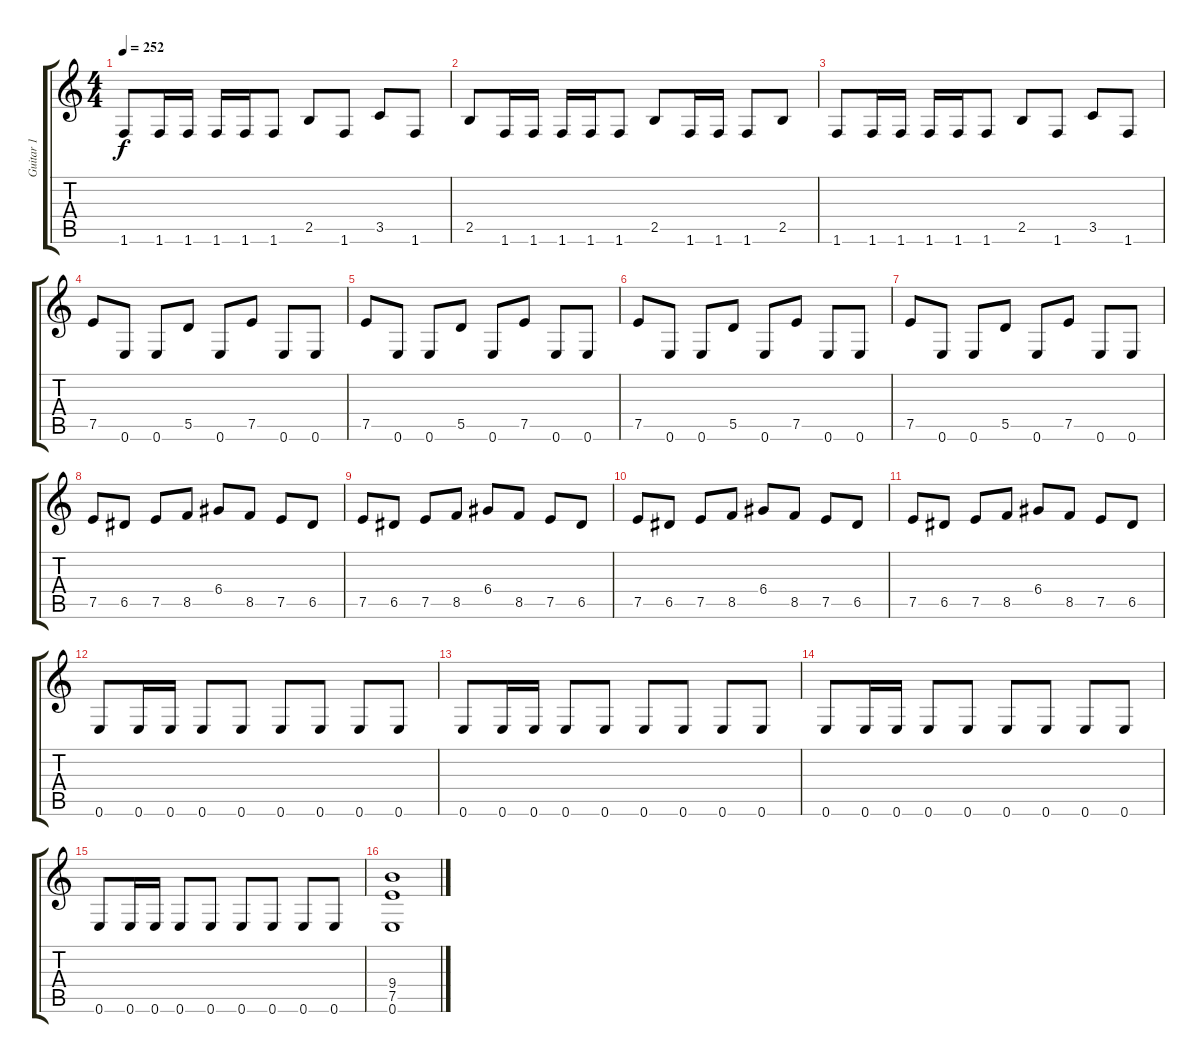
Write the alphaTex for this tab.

\track ("Guitar 1" "Guitar 1") {instrument distortionguitar}
\staff {score tabs}
\tuning (E4 B3 G3 D3 A2 E2) {hide}
\ts (4 4)
\tempo 252
\clef g2
\ks c
1.6.8{dy f} 1.6.16 1.6.16 1.6.16 1.6.16 1.6.8 2.5.8 1.6.8 3.5.8 1.6.8 |
2.5.8 1.6.16 1.6.16 1.6.16 1.6.16 1.6.8 2.5.8 1.6.16 1.6.16 1.6.8 2.5.8 |
1.6.8 1.6.16 1.6.16 1.6.16 1.6.16 1.6.8 2.5.8 1.6.8 3.5.8 1.6.8 |
7.5.8 0.6.8 0.6.8 5.5.8 0.6.8 7.5.8 0.6.8 0.6.8 |
7.5.8 0.6.8 0.6.8 5.5.8 0.6.8 7.5.8 0.6.8 0.6.8 |
7.5.8 0.6.8 0.6.8 5.5.8 0.6.8 7.5.8 0.6.8 0.6.8 |
7.5.8 0.6.8 0.6.8 5.5.8 0.6.8 7.5.8 0.6.8 0.6.8 |
7.5.8 6.5.8 7.5.8 8.5.8 6.4.8 8.5.8 7.5.8 6.5.8 |
7.5.8 6.5.8 7.5.8 8.5.8 6.4.8 8.5.8 7.5.8 6.5.8 |
7.5.8 6.5.8 7.5.8 8.5.8 6.4.8 8.5.8 7.5.8 6.5.8 |
7.5.8 6.5.8 7.5.8 8.5.8 6.4.8 8.5.8 7.5.8 6.5.8 |
0.6.8 0.6.16 0.6.16 0.6.8 0.6.8 0.6.8 0.6.8 0.6.8 0.6.8 |
0.6.8 0.6.16 0.6.16 0.6.8 0.6.8 0.6.8 0.6.8 0.6.8 0.6.8 |
0.6.8 0.6.16 0.6.16 0.6.8 0.6.8 0.6.8 0.6.8 0.6.8 0.6.8 |
0.6.8 0.6.16 0.6.16 0.6.8 0.6.8 0.6.8 0.6.8 0.6.8 0.6.8 |
(9.4 7.5 0.6).1
